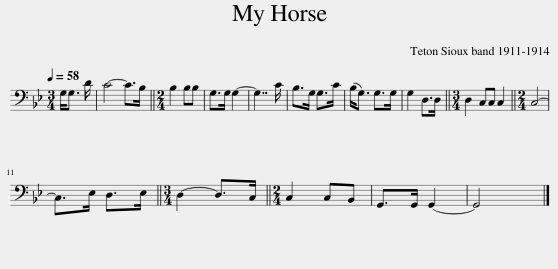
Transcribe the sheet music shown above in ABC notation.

X:1
L:1/8
Q:1/4=58
M:3/4
I:linebreak $
K:Bb
V:1 bass
V:1
 G,<G, D/ | C4- C>B, ||[M:2/4] B,2 B,B, | G,>G, G,2- | G,7/2 C/ | %5
 B,>G, G,>C | (B,<G,) G,>G, | G,2 D,>D, ||[M:3/4] D,2 C,C, C,2 ||[M:2/4] C,4- |$ %10
 C,>E, D,>E, ||[M:3/4] D,2- D,>C, ||[M:2/4] C,2 C,B,, | G,,>G,, G,,2- | G,,4 |] %15
